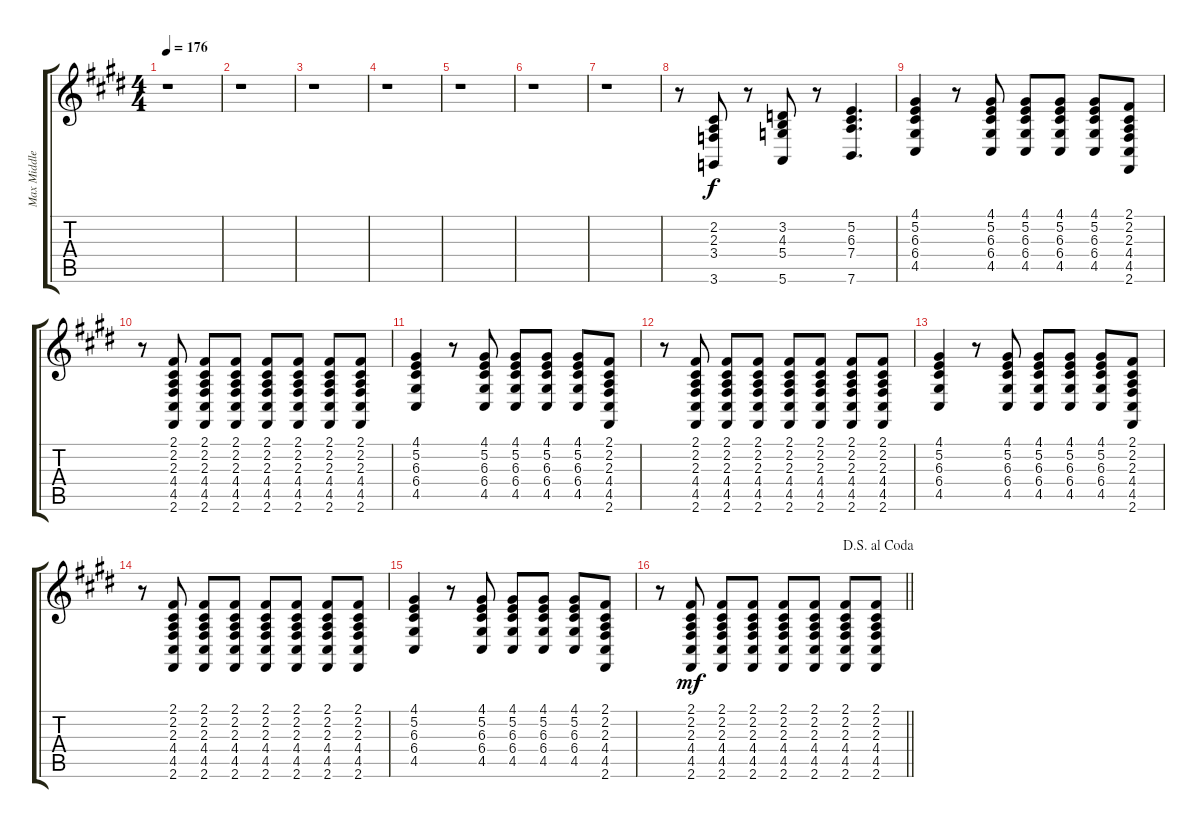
\track ("Max Middleton Grand Piano" "Max Middle") {instrument brightacousticpiano}
\staff {score tabs}
\tuning (E4 B3 G3 D3 A2 E2) {hide}
\ts (4 4)
\tempo 176
\clef g2
\ks e
r.1{dy f} |
r.1 |
r.1 |
r.1 |
r.1 |
r.1 |
r.1 |
r.8 (2.2 2.3 3.4 3.6).8 r.8 (3.2 4.3 5.4 5.6).8 r.8 (5.2 6.3 7.4 7.6).4{d} |
(4.1 5.2 6.3 6.4 4.5).4 r.8 (4.1 5.2 6.3 6.4 4.5).8 (4.1 5.2 6.3 6.4 4.5).8 (4.1 5.2 6.3 6.4 4.5).8 (4.1 5.2 6.3 6.4 4.5).8 (2.1 2.2 2.3 4.4 4.5 2.6).8 |
r.8 (2.1 2.2 2.3 4.4 4.5 2.6).8 (2.1 2.2 2.3 4.4 4.5 2.6).8 (2.1 2.2 2.3 4.4 4.5 2.6).8 (2.1 2.2 2.3 4.4 4.5 2.6).8 (2.1 2.2 2.3 4.4 4.5 2.6).8 (2.1 2.2 2.3 4.4 4.5 2.6).8 (2.1 2.2 2.3 4.4 4.5 2.6).8 |
(4.1 5.2 6.3 6.4 4.5).4 r.8 (4.1 5.2 6.3 6.4 4.5).8 (4.1 5.2 6.3 6.4 4.5).8 (4.1 5.2 6.3 6.4 4.5).8 (4.1 5.2 6.3 6.4 4.5).8 (2.1 2.2 2.3 4.4 4.5 2.6).8 |
r.8 (2.1 2.2 2.3 4.4 4.5 2.6).8 (2.1 2.2 2.3 4.4 4.5 2.6).8 (2.1 2.2 2.3 4.4 4.5 2.6).8 (2.1 2.2 2.3 4.4 4.5 2.6).8 (2.1 2.2 2.3 4.4 4.5 2.6).8 (2.1 2.2 2.3 4.4 4.5 2.6).8 (2.1 2.2 2.3 4.4 4.5 2.6).8 |
(4.1 5.2 6.3 6.4 4.5).4 r.8 (4.1 5.2 6.3 6.4 4.5).8 (4.1 5.2 6.3 6.4 4.5).8 (4.1 5.2 6.3 6.4 4.5).8 (4.1 5.2 6.3 6.4 4.5).8 (2.1 2.2 2.3 4.4 4.5 2.6).8 |
r.8 (2.1 2.2 2.3 4.4 4.5 2.6).8 (2.1 2.2 2.3 4.4 4.5 2.6).8 (2.1 2.2 2.3 4.4 4.5 2.6).8 (2.1 2.2 2.3 4.4 4.5 2.6).8 (2.1 2.2 2.3 4.4 4.5 2.6).8 (2.1 2.2 2.3 4.4 4.5 2.6).8 (2.1 2.2 2.3 4.4 4.5 2.6).8 |
(4.1 5.2 6.3 6.4 4.5).4 r.8 (4.1 5.2 6.3 6.4 4.5).8 (4.1 5.2 6.3 6.4 4.5).8 (4.1 5.2 6.3 6.4 4.5).8 (4.1 5.2 6.3 6.4 4.5).8 (2.1 2.2 2.3 4.4 4.5 2.6).8 |
\jump dalsegnoalcoda
\barLineRight lightlight
r.8 (2.1 2.2 2.3 4.4 4.5 2.6).8{dy mf} (2.1 2.2 2.3 4.4 4.5 2.6).8 (2.1 2.2 2.3 4.4 4.5 2.6).8 (2.1 2.2 2.3 4.4 4.5 2.6).8 (2.1 2.2 2.3 4.4 4.5 2.6).8 (2.1 2.2 2.3 4.4 4.5 2.6).8 (2.1 2.2 2.3 4.4 4.5 2.6).8
